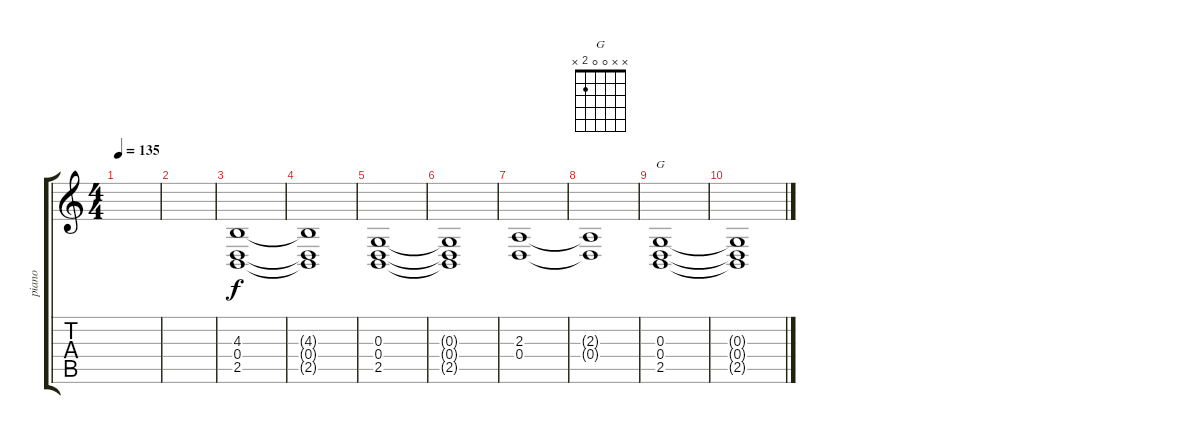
\track ("piano " "piano ") {instrument acousticgrandpiano}
\staff {score tabs}
\tuning (E4 B3 G3 D3 A2 E2) {hide}
\chord ("G" x x 0 0 2 x)
\ts (4 4)
\tempo 135
\clef g2
\ks c
|
|
(4.3 0.4 2.5).1 |
(4.3{t} 0.4{t} 2.5{t}).1 |
(0.3 0.4 2.5).1 |
(0.3{t} 0.4{t} 2.5{t}).1 |
(2.3 0.4).1 |
(2.3{t} 0.4{t}).1 |
(0.3 0.4 2.5).1{ch "G"} |
(0.3{t} 0.4{t} 2.5{t}).1
